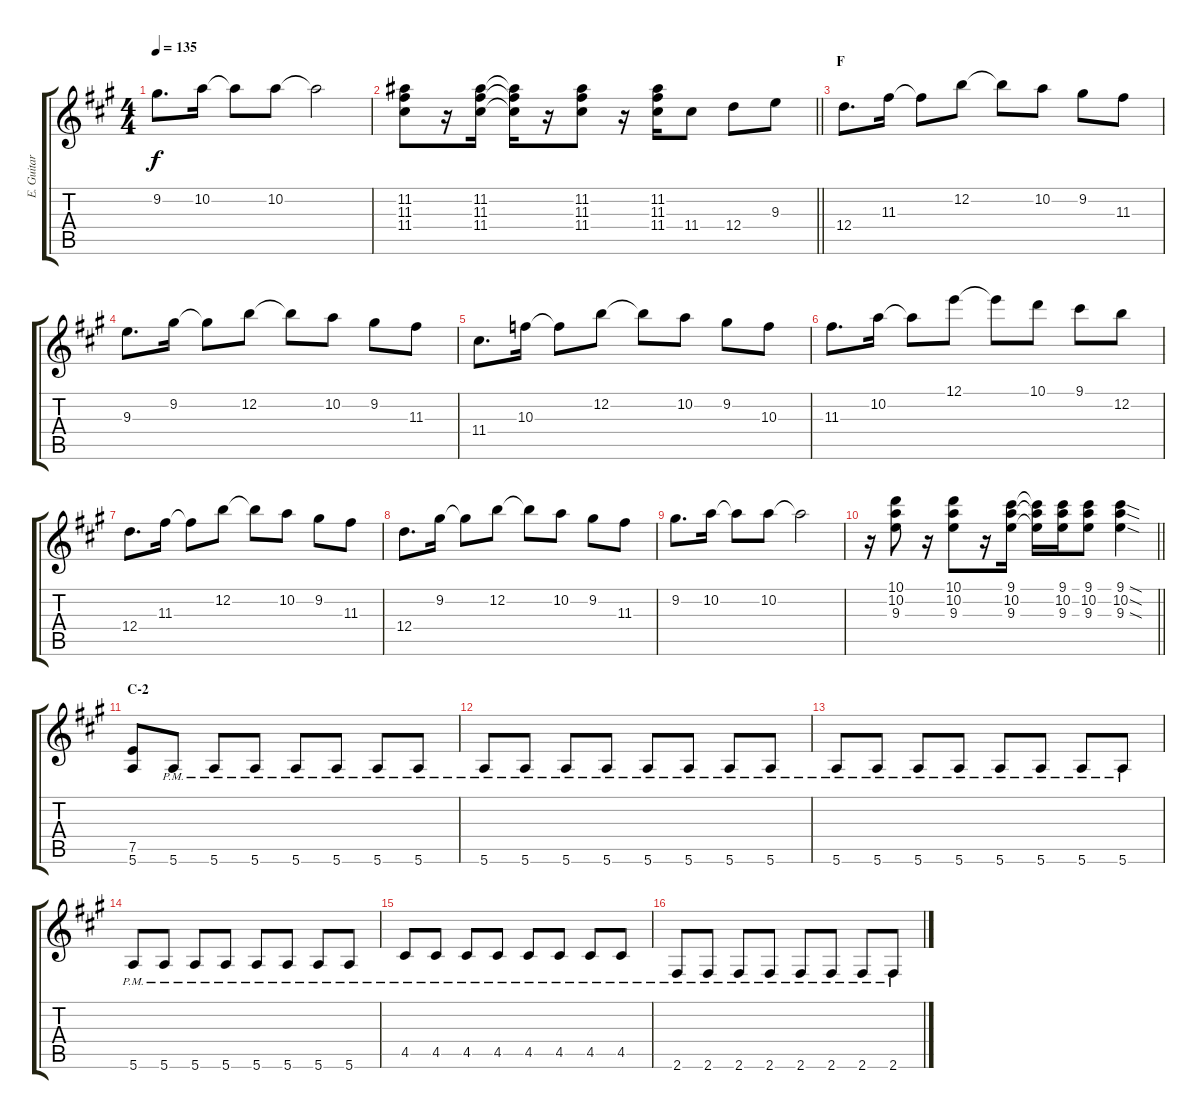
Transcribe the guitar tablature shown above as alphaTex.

\track ("E. Guitar I" "E. Guitar ") {instrument overdrivenguitar}
\staff {score tabs}
\tuning (E4 B3 G3 D3 A2 E2) {hide}
\ts (4 4)
\tempo 135
\clef g2
\ks a
9.2.8{d dy f} 10.2.16 10.2{t}.8 10.2.8 10.2{t}.2 |
\barLineRight lightlight
(11.2 11.3 11.4).8 r.16 (11.2 11.3 11.4).16 (11.2{t} 11.3{t} 11.4{t}).16 r.16 (11.2 11.3 11.4).8 r.16 (11.2 11.3 11.4).16 11.4.8 12.4.8 9.3.8 |
\section ("" "F")
12.4.8{d} 11.3.16 11.3{t}.8 12.2.8 12.2{t}.8 10.2.8 9.2.8 11.3.8 |
9.3.8{d} 9.2.16 9.2{t}.8 12.2.8 12.2{t}.8 10.2.8 9.2.8 11.3.8 |
11.4.8{d} 10.3.16 10.3{t}.8 12.2.8 12.2{t}.8 10.2.8 9.2.8 10.3.8 |
11.3.8{d} 10.2.16 10.2{t}.8 12.1.8 12.1{t}.8 10.1.8 9.1.8 12.2.8 |
12.4.8{d} 11.3.16 11.3{t}.8 12.2.8 12.2{t}.8 10.2.8 9.2.8 11.3.8 |
12.4.8{d} 9.2.16 9.2{t}.8 12.2.8 12.2{t}.8 10.2.8 9.2.8 11.3.8 |
9.2.8{d} 10.2.16 10.2{t}.8 10.2.8 10.2{t}.2 |
\barLineRight lightlight
r.16 (10.1 10.2 9.3).8 r.16 (10.1 10.2 9.3).8 r.16 (9.1 10.2 9.3).16 (9.1{t} 10.2{t} 9.3{t}).16 (9.1 10.2 9.3).16 (9.1 10.2 9.3).8 (9.1{sod} 10.2{sod} 9.3{sod}).4 |
\section ("" "C-2")
(7.5 5.6).8 5.6{pm}.8 5.6{pm}.8 5.6{pm}.8 5.6{pm}.8 5.6{pm}.8 5.6{pm}.8 5.6{pm}.8 |
5.6{pm}.8 5.6{pm}.8 5.6{pm}.8 5.6{pm}.8 5.6{pm}.8 5.6{pm}.8 5.6{pm}.8 5.6{pm}.8 |
5.6{pm}.8 5.6{pm}.8 5.6{pm}.8 5.6{pm}.8 5.6{pm}.8 5.6{pm}.8 5.6{pm}.8 5.6{pm}.8 |
5.6{pm}.8 5.6{pm}.8 5.6{pm}.8 5.6{pm}.8 5.6{pm}.8 5.6{pm}.8 5.6{pm}.8 5.6{pm}.8 |
4.5{pm}.8 4.5{pm}.8 4.5{pm}.8 4.5{pm}.8 4.5{pm}.8 4.5{pm}.8 4.5{pm}.8 4.5{pm}.8 |
2.6{pm}.8 2.6{pm}.8 2.6{pm}.8 2.6{pm}.8 2.6{pm}.8 2.6{pm}.8 2.6{pm}.8 2.6{pm}.8
